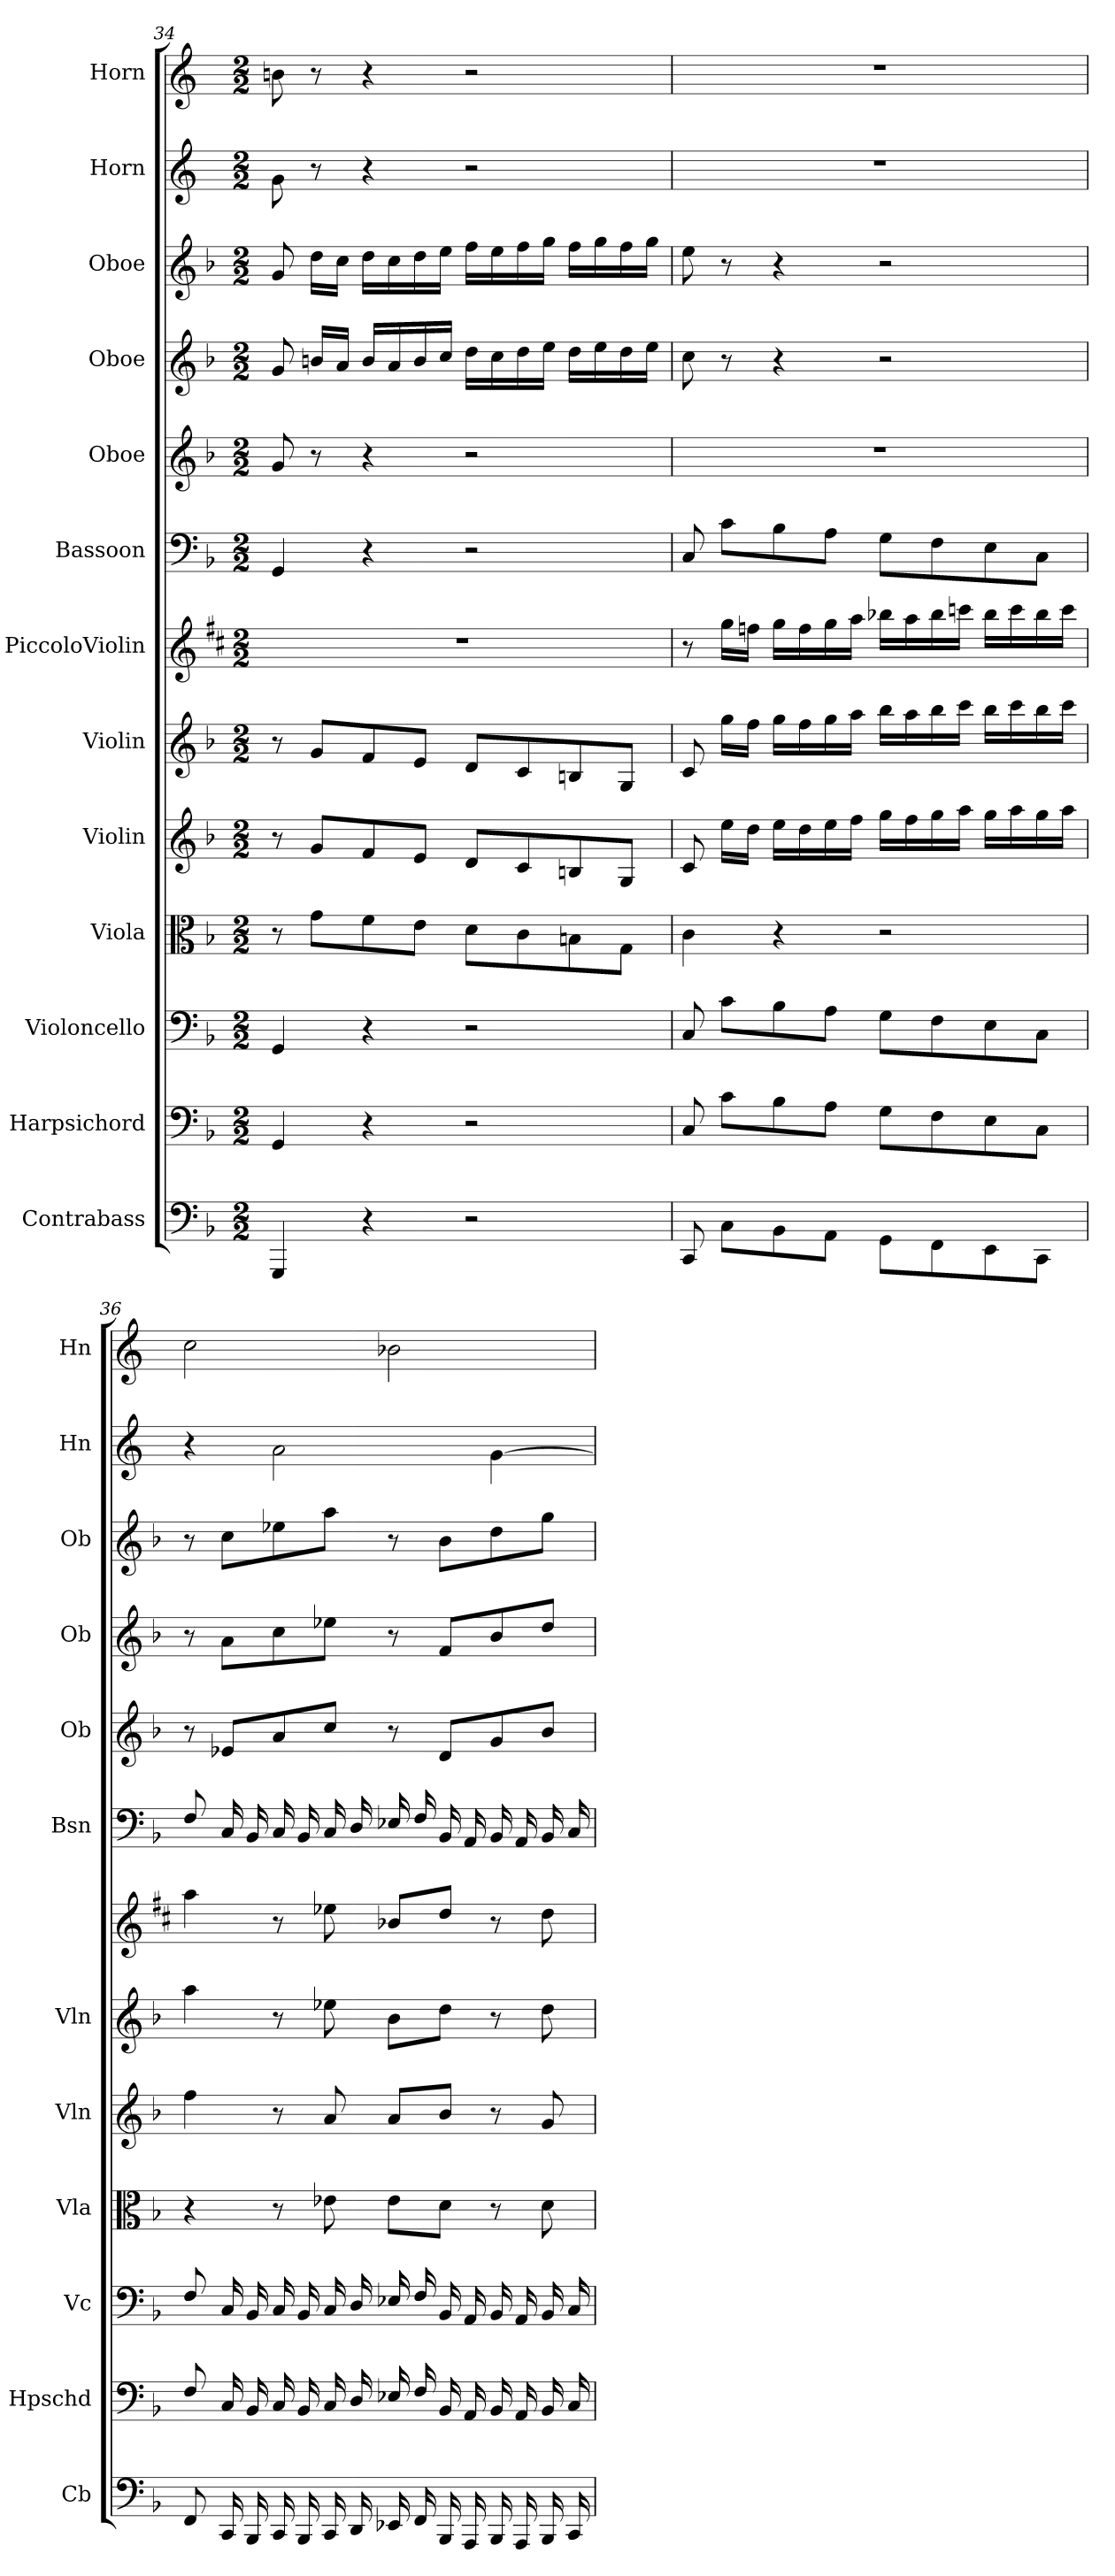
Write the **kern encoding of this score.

**kern	**kern	**kern	**kern	**kern	**kern	**kern	**kern	**kern	**kern	**kern	**kern	**kern
*part13	*part12	*part11	*part10	*part9	*part8	*part7	*part6	*part5	*part4	*part3	*part2	*part1
*staff13	*staff12	*staff11	*staff10	*staff9	*staff8	*staff7	*staff6	*staff5	*staff4	*staff3	*staff2	*staff1
*I"Contrabass	*I"Harpsichord	*I"Violoncello	*I"Viola	*I"Violin	*I"Violin	*I"PiccoloViolin	*I"Bassoon	*I"Oboe	*I"Oboe	*I"Oboe	*I"Horn	*I"Horn
*I'Cb	*I'Hpschd	*I'Vc	*I'Vla	*I'Vln	*I'Vln	*	*I'Bsn	*I'Ob	*I'Ob	*I'Ob	*I'Hn	*I'Hn
*clefF4	*clefF4	*clefF4	*clefC3	*clefG2	*clefG2	*clefG2	*clefF4	*clefG2	*clefG2	*clefG2	*clefG2	*clefG2
*k[b-]	*k[b-]	*k[b-]	*k[b-]	*k[b-]	*k[b-]	*k[f#c#]	*k[b-]	*k[b-]	*k[b-]	*k[b-]	*k[]	*k[]
*M2/2	*M2/2	*M2/2	*M2/2	*M2/2	*M2/2	*M2/2	*M2/2	*M2/2	*M2/2	*M2/2	*M2/2	*M2/2
=34	=34	=34	=34	=34	=34	=34	=34	=34	=34	=34	=34	=34
4GGG/	4GG/	4GG/	8r	8r	8r	1r	4GG/	8g/	8g/	8g/	8g\	8bn\
.	.	.	8g\L	8g/L	8g/L	.	.	8r	16bn/LL	16dd\LL	8r	8r
.	.	.	.	.	.	.	.	.	16a/JJ	16cc\JJ	.	.
4r	4r	4r	8f\	8f/	8f/	.	4r	4r	16b/LL	16dd\LL	4r	4r
.	.	.	.	.	.	.	.	.	16a/	16cc\	.	.
.	.	.	8e\J	8e/J	8e/J	.	.	.	16b/	16dd\	.	.
.	.	.	.	.	.	.	.	.	16cc/JJ	16ee\JJ	.	.
2r	2r	2r	8d\L	8d/L	8d/L	.	2r	2r	16dd\LL	16ff\LL	2r	2r
.	.	.	.	.	.	.	.	.	16cc\	16ee\	.	.
.	.	.	8c\	8c/	8c/	.	.	.	16dd\	16ff\	.	.
.	.	.	.	.	.	.	.	.	16ee\JJ	16gg\JJ	.	.
.	.	.	8Bn\	8Bn/	8Bn/	.	.	.	16dd\LL	16ff\LL	.	.
.	.	.	.	.	.	.	.	.	16ee\	16gg\	.	.
.	.	.	8G\J	8G/J	8G/J	.	.	.	16dd\	16ff\	.	.
.	.	.	.	.	.	.	.	.	16ee\JJ	16gg\JJ	.	.
=35	=35	=35	=35	=35	=35	=35	=35	=35	=35	=35	=35	=35
8CC/	8C/	8C/	4c\	8c/	8c/	8r	8C/	1r	8cc\	8ee\	1r	1r
8C\L	8c\L	8c\L	.	16ee\LL	16gg\LL	16gg\LL	8c\L	.	8r	8r	.	.
.	.	.	.	16dd\JJ	16ff\JJ	16ffn\JJ	.	.	.	.	.	.
8BB-\	8B-\	8B-\	4r	16ee\LL	16gg\LL	16gg\LL	8B-\	.	4r	4r	.	.
.	.	.	.	16dd\	16ff\	16ff\	.	.	.	.	.	.
8AA\J	8A\J	8A\J	.	16ee\	16gg\	16gg\	8A\J	.	.	.	.	.
.	.	.	.	16ff\JJ	16aa\JJ	16aa\JJ	.	.	.	.	.	.
8GG\L	8G\L	8G\L	2r	16gg\LL	16bb-\LL	16bb-X\LL	8G\L	.	2r	2r	.	.
.	.	.	.	16ff\	16aa\	16aa\	.	.	.	.	.	.
8FF\	8F\	8F\	.	16gg\	16bb-\	16bb-\	8F\	.	.	.	.	.
.	.	.	.	16aa\JJ	16ccc\JJ	16cccn\JJ	.	.	.	.	.	.
8EE\	8E\	8E\	.	16gg\LL	16bb-\LL	16bb-\LL	8E\	.	.	.	.	.
.	.	.	.	16aa\	16ccc\	16ccc\	.	.	.	.	.	.
8CC\J	8C\J	8C\J	.	16gg\	16bb-\	16bb-\	8C\J	.	.	.	.	.
.	.	.	.	16aa\JJ	16ccc\JJ	16ccc\JJ	.	.	.	.	.	.
=36	=36	=36	=36	=36	=36	=36	=36	=36	=36	=36	=36	=36
8FF/	8F/	8F/	4r	4ff\	4aa\	4aa\	8F/	8r	8r	8r	4r	2cc\
16CC/	16C/	16C/	.	.	.	.	16C/	8e-X/L	8a\L	8cc\L	.	.
16BBB-/	16BB-/	16BB-/	.	.	.	.	16BB-/	.	.	.	.	.
16CC/	16C/	16C/	8r	8r	8r	8r	16C/	8a/	8cc\	8ee-X\	2a\	.
16BBB-/	16BB-/	16BB-/	.	.	.	.	16BB-/	.	.	.	.	.
16CC/	16C/	16C/	8e-X\	8a/	8ee-X\	8ee-X\	16C/	8cc/J	8ee-X\J	8aa\J	.	.
16DD/	16D/	16D/	.	.	.	.	16D/	.	.	.	.	.
16EE-X/	16E-X/	16E-X/	8e-\L	8a/L	8b-\L	8b-X/L	16E-X/	8r	8r	8r	.	2b-X\
16FF/	16F/	16F/	.	.	.	.	16F/	.	.	.	.	.
16BBB-/	16BB-/	16BB-/	8d\J	8b-/J	8dd\J	8dd/J	16BB-/	8d/L	8f/L	8b-\L	.	.
16AAA/	16AA/	16AA/	.	.	.	.	16AA/	.	.	.	.	.
16BBB-/	16BB-/	16BB-/	8r	8r	8r	8r	16BB-/	8g/	8b-/	8dd\	[4g\	.
16AAA/	16AA/	16AA/	.	.	.	.	16AA/	.	.	.	.	.
16BBB-/	16BB-/	16BB-/	8d\	8g/	8dd\	8dd\	16BB-/	8b-/J	8dd/J	8gg\J	.	.
16CC/	16C/	16C/	.	.	.	.	16C/	.	.	.	.	.
=	=	=	=	=	=	=	=	=	=	=	=	=
*-	*-	*-	*-	*-	*-	*-	*-	*-	*-	*-	*-	*-
